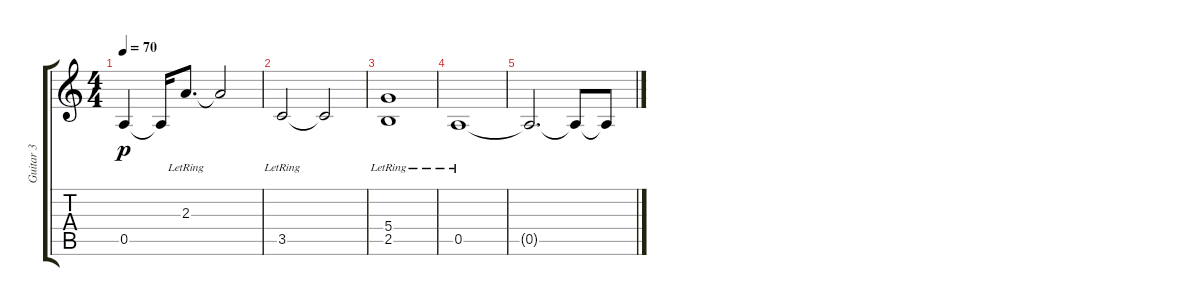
\track ("Guitar 3" "Guitar 3") {instrument overdrivenguitar}
\staff {score tabs}
\tuning (E4 B3 G3 D3 A2 D2) {hide}
\ts (4 4)
\tempo 70
\clef g2
\ks c
0.5{t}.4{dy p} 0.5{t}.16 2.3{lr}.8{d} 2.3{t}.2 |
3.5{lr}.2 3.5{t}.2 |
(5.4{lr} 2.5{lr}).1 |
0.5{lr}.1 |
0.5{t}.2{d} 0.5{t}.8 0.5{t}.8
